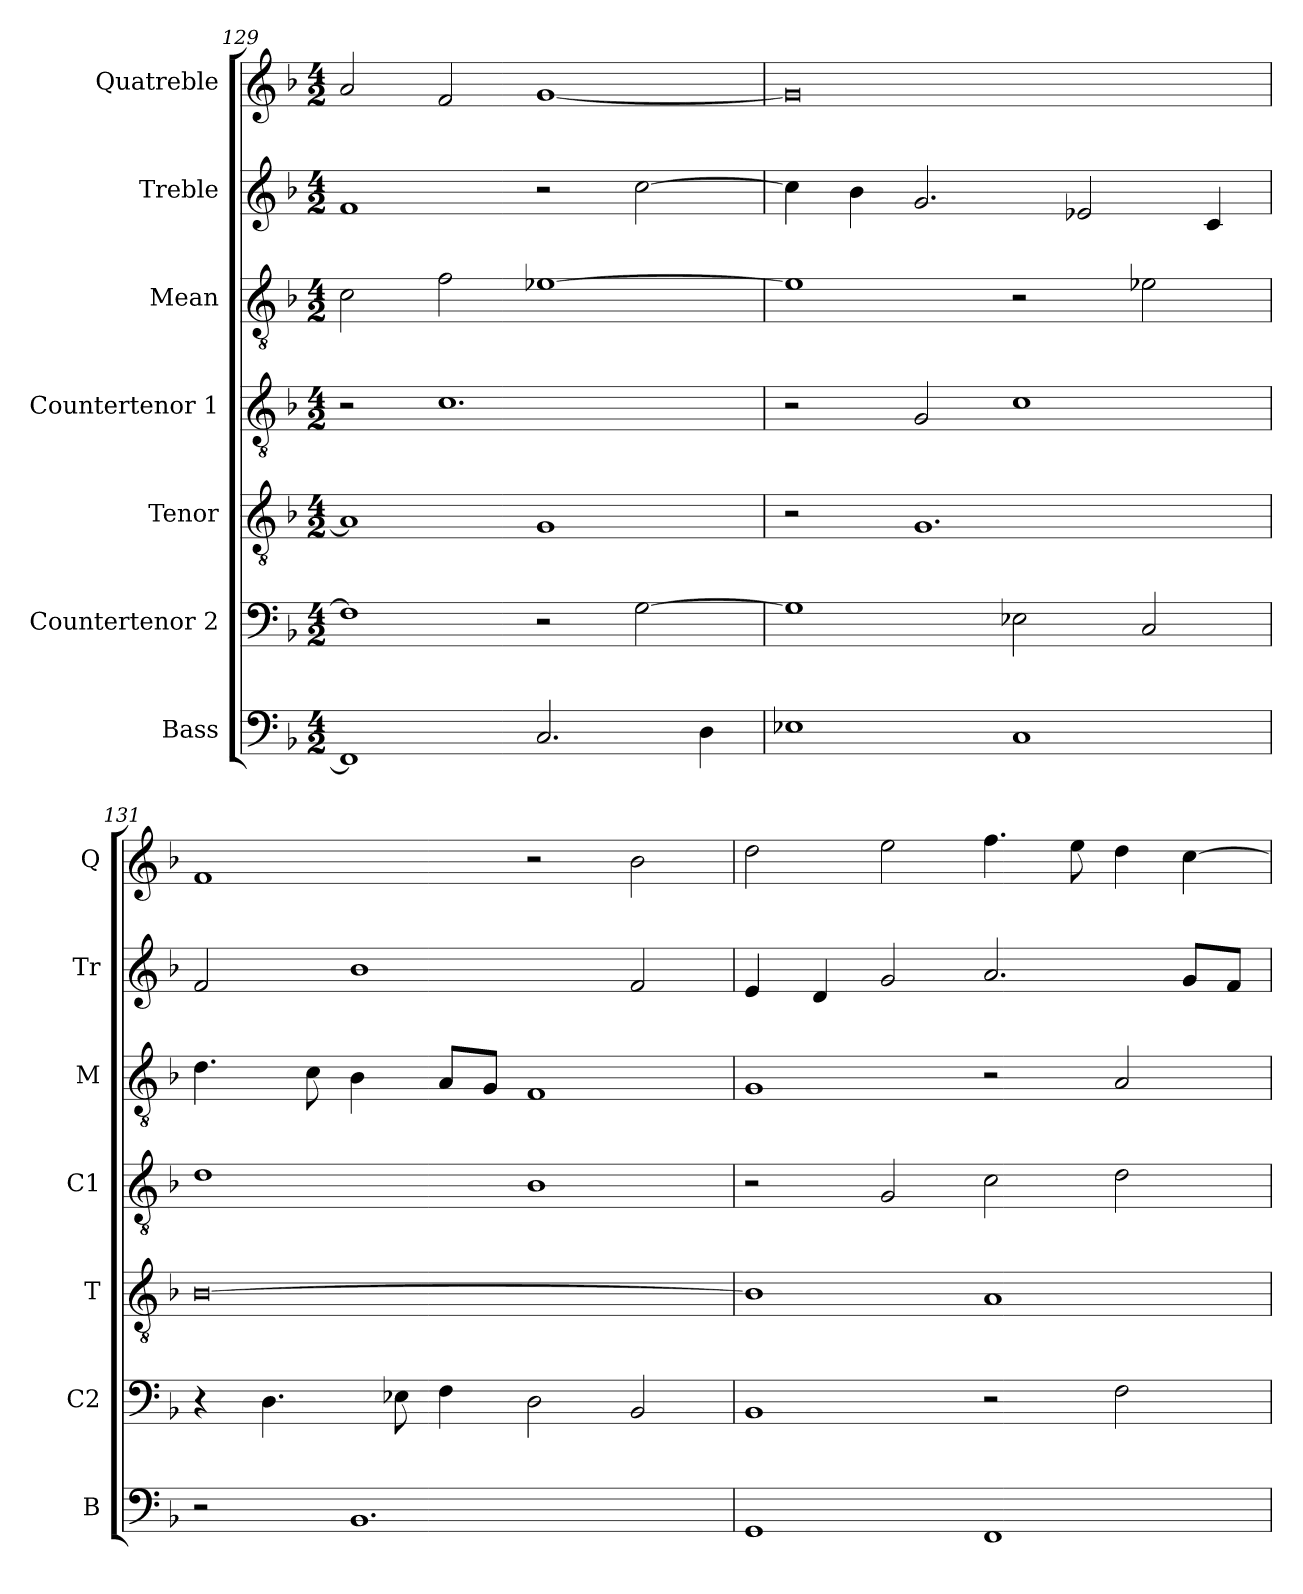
**kern	**kern	**kern	**kern	**kern	**kern	**kern
*part7	*part6	*part5	*part4	*part3	*part2	*part1
*staff7	*staff6	*staff5	*staff4	*staff3	*staff2	*staff1
*I"Bass	*I"Countertenor 2	*I"Tenor	*I"Countertenor 1	*I"Mean	*I"Treble	*I"Quatreble
*I'B	*I'C2	*I'T	*I'C1	*I'M	*I'Tr	*I'Q
*clefF4	*clefF4	*clefGv2	*clefGv2	*clefGv2	*clefG2	*clefG2
*k[b-]	*k[b-]	*k[b-]	*k[b-]	*k[b-]	*k[b-]	*k[b-]
*d:	*d:	*d:	*d:	*d:	*d:	*d:
*M4/2	*M4/2	*M4/2	*M4/2	*M4/2	*M4/2	*M4/2
=129	=129	=129	=129	=129	=129	=129
1FF]	1F]	1A]	2r	2c\	1f	2a/
.	.	.	1.c	2f\	.	2f/
2.C/	2r	1G	.	[1e-X	2r	[1g
.	[2G\	.	.	.	[2cc\	.
4D\	.	.	.	.	.	.
=130	=130	=130	=130	=130	=130	=130
1E-X	1G]	2r	2r	1e-]	4cc\]	0g]
.	.	.	.	.	4b-\	.
.	.	1.G	2G/	.	2.g/	.
1C	2E-X\	.	1c	2r	.	.
.	.	.	.	.	2e-X/	.
.	2C/	.	.	2e-X\	.	.
.	.	.	.	.	4c/	.
!!LO:LB:g=z
=131	=131	=131	=131	=131	=131	=131
2r	4r	[0B-	1d	4.d\	2f/	1f
.	4.D\	.	.	.	.	.
.	.	.	.	8c\	.	.
1.BB-	.	.	.	4B-\	1b-	.
.	8E-X\	.	.	.	.	.
.	4F\	.	.	8A/L	.	.
.	.	.	.	8G/J	.	.
.	2D\	.	1B-	1F	.	2r
.	2BB-/	.	.	.	2f/	2b-\
=132	=132	=132	=132	=132	=132	=132
1GG	1BB-	1B-]	2r	1G	4e/	2dd\
.	.	.	.	.	4d/	.
.	.	.	2G/	.	2g/	2ee\
1FF	2r	1A	2c\	2r	2.a/	4.ff\
.	.	.	.	.	.	8ee\
.	2F\	.	2d\	2A/	.	4dd\
.	.	.	.	.	8g/L	[4cc\
.	.	.	.	.	8f/J	.
=	=	=	=	=	=	=
*-	*-	*-	*-	*-	*-	*-
